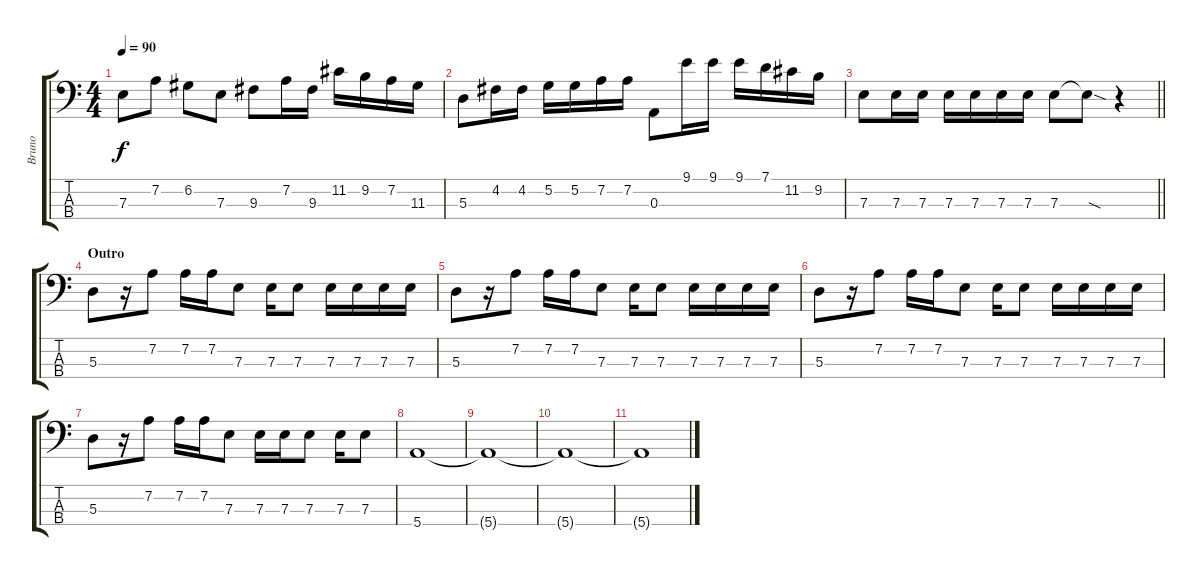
\track ("Bruno" "Bruno") {instrument electricbasspick}
\staff {score tabs}
\tuning (G2 D2 A1 E1) {hide}
\ts (4 4)
\tempo 90
\clef f4
\ks c
7.3.8{dy f} 7.2.8 6.2.8 7.3.8 9.3.8 7.2.16 9.3.16 11.2.16 9.2.16 7.2.16 11.3.16 |
5.3.8 4.2.16 4.2.16 5.2.16 5.2.16 7.2.16 7.2.16 0.3.8 9.1.16 9.1.16 9.1.16 7.1.16 11.2.16 9.2.16 |
\barLineRight lightlight
7.3.8 7.3.16 7.3.16 7.3.16 7.3.16 7.3.16 7.3.16 7.3.8 7.3{sod t}.8 r.4 |
\section ("" "Outro")
5.3.8 r.16 7.2.8 7.2.16 7.2.16 7.3.8 7.3.16 7.3.8 7.3.16 7.3.16 7.3.16 7.3.16 |
5.3.8 r.16 7.2.8 7.2.16 7.2.16 7.3.8 7.3.16 7.3.8 7.3.16 7.3.16 7.3.16 7.3.16 |
5.3.8 r.16 7.2.8 7.2.16 7.2.16 7.3.8 7.3.16 7.3.8 7.3.16 7.3.16 7.3.16 7.3.16 |
5.3.8 r.16 7.2.8 7.2.16 7.2.16 7.3.8 7.3.16 7.3.16 7.3.8 7.3.16 7.3.8 |
5.4.1{volume 0} |
5.4{t}.1 |
5.4{t}.1 |
5.4{t}.1
